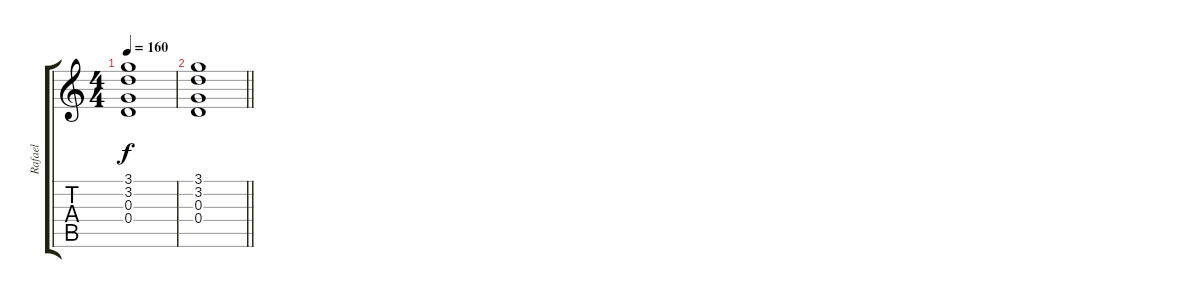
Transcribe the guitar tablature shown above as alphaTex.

\track ("Rafael" "Rafael") {instrument distortionguitar}
\staff {score tabs}
\tuning (E4 B3 G3 D3 A2 E2) {hide}
\ts (4 4)
\tempo 160
\clef g2
\ks c
(3.1 3.2 0.3 0.4).1{dy f} |
\barLineRight lightlight
(3.1 3.2 0.3 0.4).1
